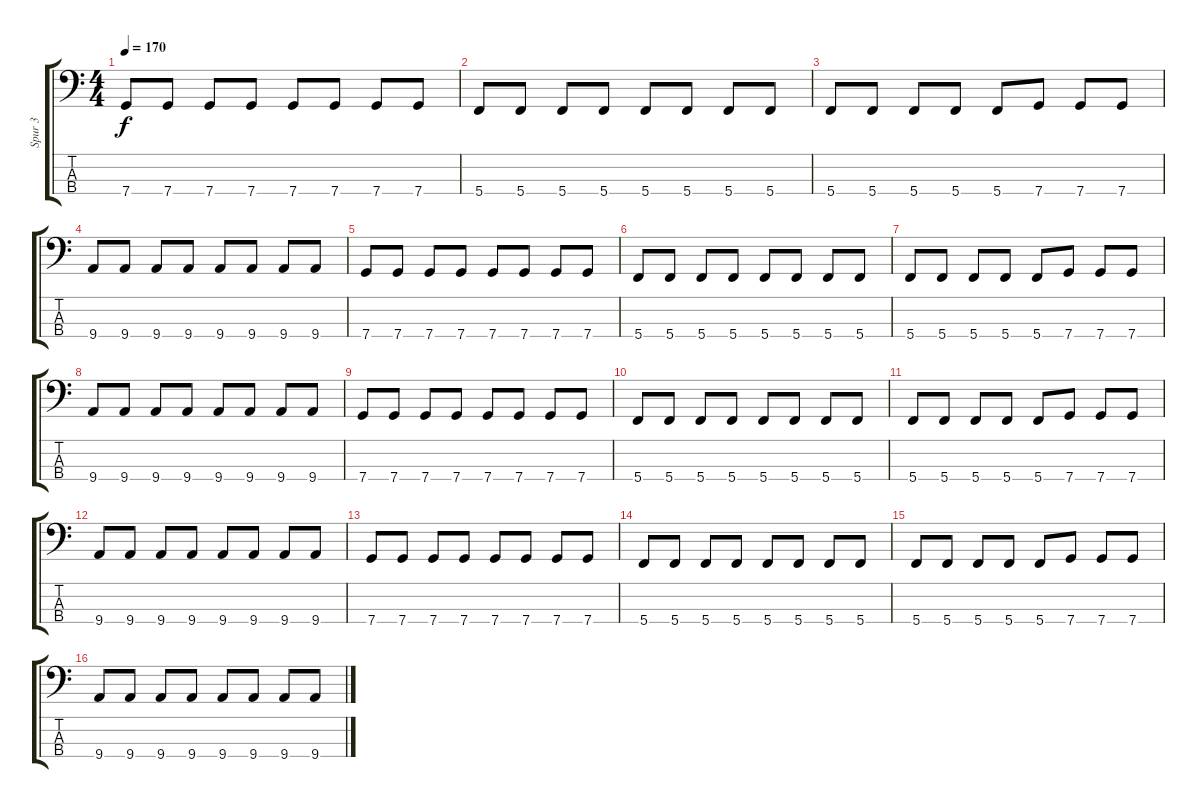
\track ("Spur 3" "Spur 3") {instrument electricbassfinger}
\staff {score tabs}
\tuning (F2 C2 G1 C1) {hide}
\ts (4 4)
\tempo 170
\clef f4
\ks c
7.4.8{dy f} 7.4.8 7.4.8 7.4.8 7.4.8 7.4.8 7.4.8 7.4.8 |
5.4.8 5.4.8 5.4.8 5.4.8 5.4.8 5.4.8 5.4.8 5.4.8 |
5.4.8 5.4.8 5.4.8 5.4.8 5.4.8 7.4.8 7.4.8 7.4.8 |
9.4.8 9.4.8 9.4.8 9.4.8 9.4.8 9.4.8 9.4.8 9.4.8 |
7.4.8 7.4.8 7.4.8 7.4.8 7.4.8 7.4.8 7.4.8 7.4.8 |
5.4.8 5.4.8 5.4.8 5.4.8 5.4.8 5.4.8 5.4.8 5.4.8 |
5.4.8 5.4.8 5.4.8 5.4.8 5.4.8 7.4.8 7.4.8 7.4.8 |
9.4.8 9.4.8 9.4.8 9.4.8 9.4.8 9.4.8 9.4.8 9.4.8 |
7.4.8 7.4.8 7.4.8 7.4.8 7.4.8 7.4.8 7.4.8 7.4.8 |
5.4.8 5.4.8 5.4.8 5.4.8 5.4.8 5.4.8 5.4.8 5.4.8 |
5.4.8 5.4.8 5.4.8 5.4.8 5.4.8 7.4.8 7.4.8 7.4.8 |
9.4.8 9.4.8 9.4.8 9.4.8 9.4.8 9.4.8 9.4.8 9.4.8 |
7.4.8 7.4.8 7.4.8 7.4.8 7.4.8 7.4.8 7.4.8 7.4.8 |
5.4.8 5.4.8 5.4.8 5.4.8 5.4.8 5.4.8 5.4.8 5.4.8 |
5.4.8 5.4.8 5.4.8 5.4.8 5.4.8 7.4.8 7.4.8 7.4.8 |
9.4.8 9.4.8 9.4.8 9.4.8 9.4.8 9.4.8 9.4.8 9.4.8
